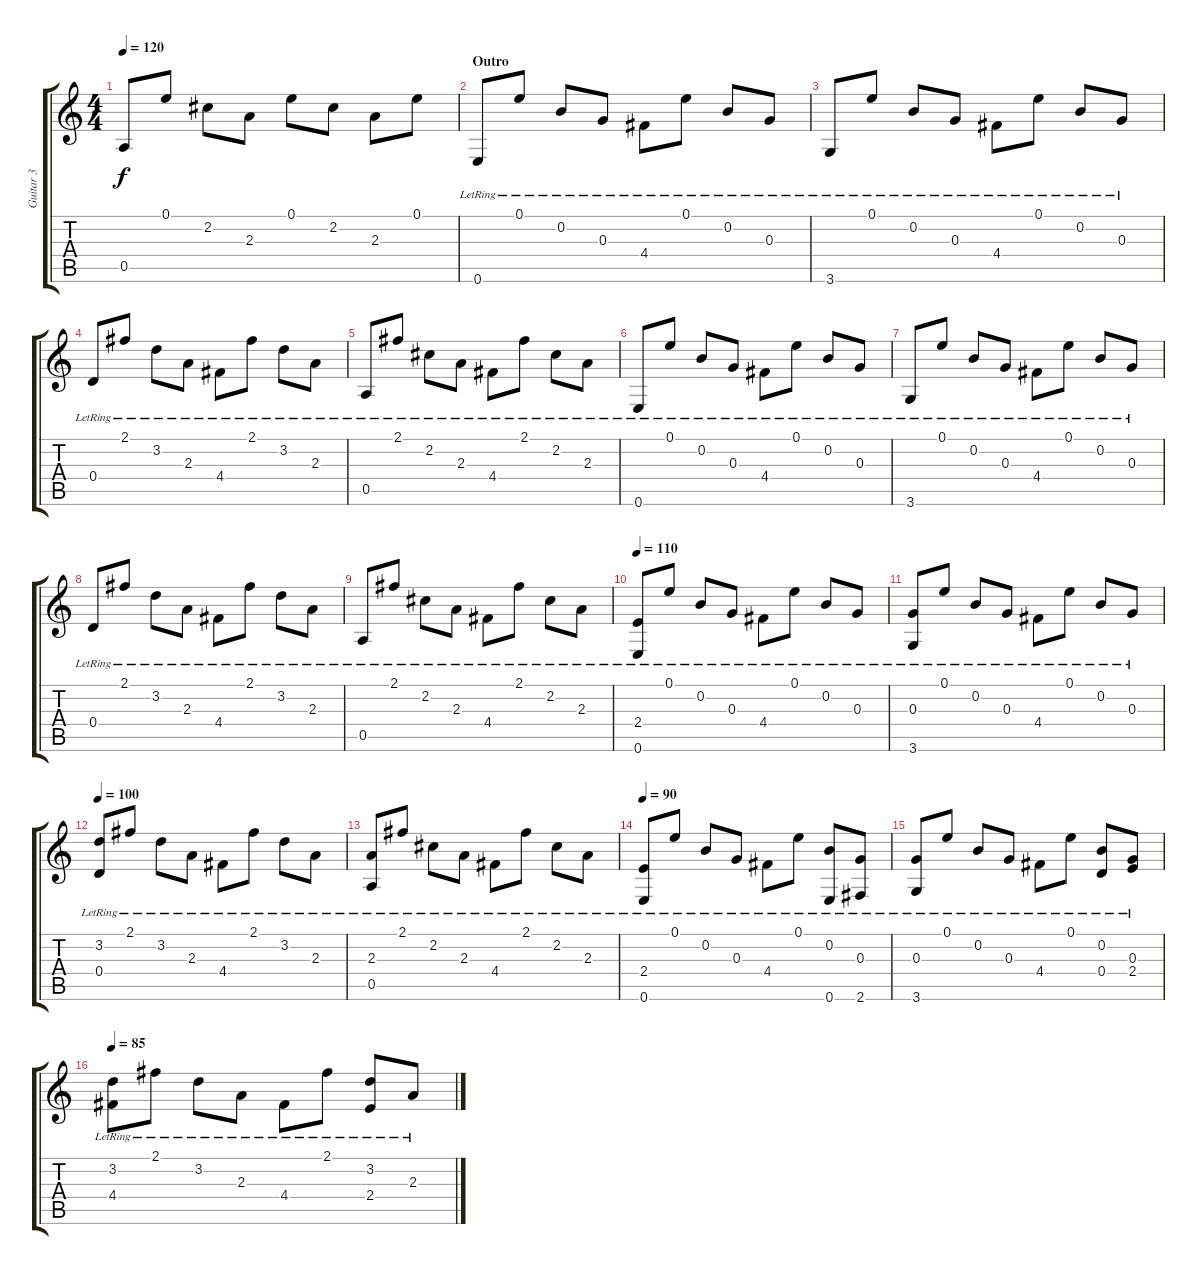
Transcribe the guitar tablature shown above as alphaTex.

\track ("Guitar 3" "Guitar 3") {instrument acousticguitarsteel}
\staff {score tabs}
\tuning (E4 B3 G3 D3 A2 E2) {hide}
\ts (4 4)
\tempo 120
\clef g2
\ks c
0.5.8{dy f} 0.1.8 2.2.8 2.3.8 0.1.8 2.2.8 2.3.8 0.1.8 |
\section ("" "Outro")
0.6{lr}.8 0.1{lr}.8 0.2{lr}.8 0.3{lr}.8 4.4{lr}.8 0.1{lr}.8 0.2{lr}.8 0.3{lr}.8 |
3.6{lr}.8 0.1{lr}.8 0.2{lr}.8 0.3{lr}.8 4.4{lr}.8 0.1{lr}.8 0.2{lr}.8 0.3{lr}.8 |
0.4{lr}.8 2.1{lr}.8 3.2{lr}.8 2.3{lr}.8 4.4{lr}.8 2.1{lr}.8 3.2{lr}.8 2.3{lr}.8 |
0.5{lr}.8 2.1{lr}.8 2.2{lr}.8 2.3{lr}.8 4.4{lr}.8 2.1{lr}.8 2.2{lr}.8 2.3{lr}.8 |
0.6{lr}.8 0.1{lr}.8 0.2{lr}.8 0.3{lr}.8 4.4{lr}.8 0.1{lr}.8 0.2{lr}.8 0.3{lr}.8 |
3.6{lr}.8 0.1{lr}.8 0.2{lr}.8 0.3{lr}.8 4.4{lr}.8 0.1{lr}.8 0.2{lr}.8 0.3{lr}.8 |
0.4{lr}.8 2.1{lr}.8 3.2{lr}.8 2.3{lr}.8 4.4{lr}.8 2.1{lr}.8 3.2{lr}.8 2.3{lr}.8 |
0.5{lr}.8 2.1{lr}.8 2.2{lr}.8 2.3{lr}.8 4.4{lr}.8 2.1{lr}.8 2.2{lr}.8 2.3{lr}.8 |
\tempo 110
(2.4{lr} 0.6{lr}).8 0.1{lr}.8 0.2{lr}.8 0.3{lr}.8 4.4{lr}.8 0.1{lr}.8 0.2{lr}.8 0.3{lr}.8 |
(0.3{lr} 3.6{lr}).8 0.1{lr}.8 0.2{lr}.8 0.3{lr}.8 4.4{lr}.8 0.1{lr}.8 0.2{lr}.8 0.3{lr}.8 |
\tempo 100
(3.2{lr} 0.4{lr}).8 2.1{lr}.8 3.2{lr}.8 2.3{lr}.8 4.4{lr}.8 2.1{lr}.8 3.2{lr}.8 2.3{lr}.8 |
(2.3{lr} 0.5{lr}).8 2.1{lr}.8 2.2{lr}.8 2.3{lr}.8 4.4{lr}.8 2.1{lr}.8 2.2{lr}.8 2.3{lr}.8 |
\tempo 90
(2.4{lr} 0.6{lr}).8 0.1{lr}.8 0.2{lr}.8 0.3{lr}.8 4.4{lr}.8 0.1{lr}.8 (0.2{lr} 0.6).8 (0.3{lr} 2.6).8 |
(0.3{lr} 3.6{lr}).8 0.1{lr}.8 0.2{lr}.8 0.3{lr}.8 4.4{lr}.8 0.1{lr}.8 (0.2{lr} 0.4).8 (0.3{lr} 2.4).8 |
\tempo 85
(3.2{lr} 4.4{lr}).8 2.1{lr}.8 3.2{lr}.8 2.3{lr}.8 4.4{lr}.8 2.1{lr}.8 (3.2{lr} 2.4{lr}).8 2.3{lr}.8
